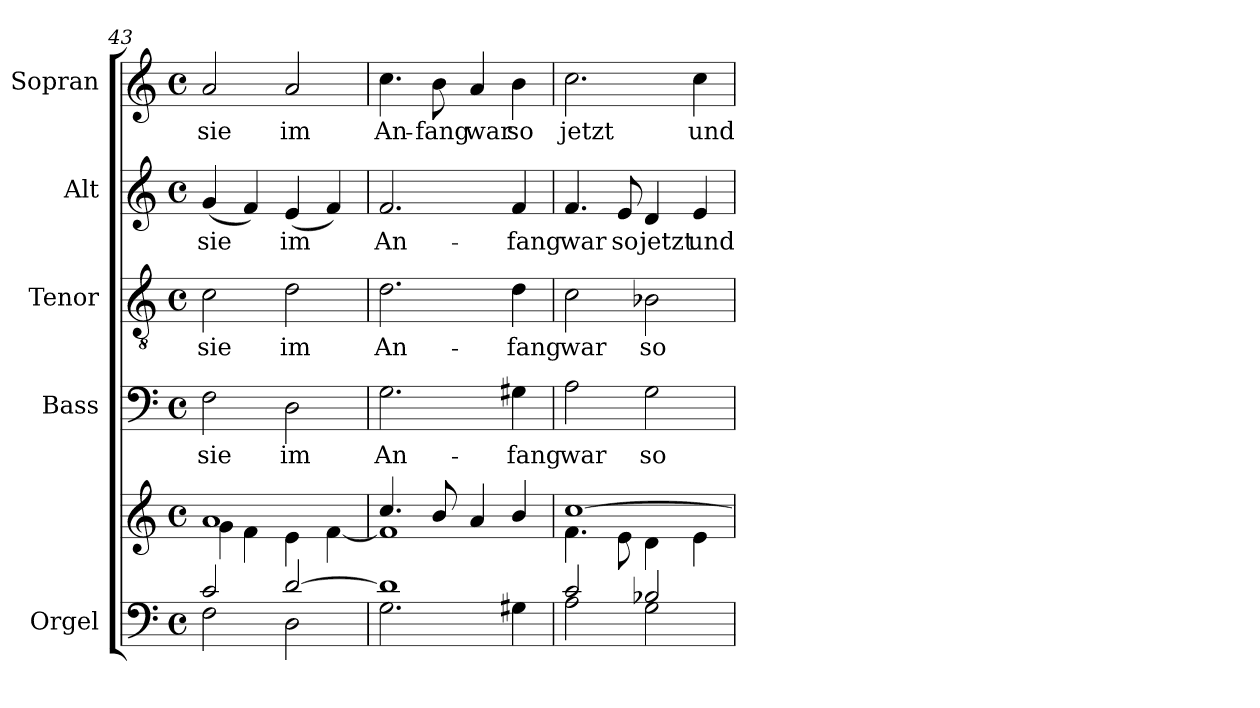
**kern	**kern	**kern	**text	**kern	**text	**kern	**text	**kern	**text
*part5	*part5	*part4	*part4	*part3	*part3	*part2	*part2	*part1	*part1
*staff6	*staff5	*staff4	*staff4	*staff3	*staff3	*staff2	*staff2	*staff1	*staff1
*I"Orgel	*	*I"Bass	*	*I"Tenor	*	*I"Alt	*	*I"Sopran	*
*I'Org.	*	*I'B	*	*I'T	*	*I'A	*	*I'S	*
*clefF4	*clefG2	*clefF4	*	*clefGv2	*	*clefG2	*	*clefG2	*
*k[]	*k[]	*k[]	*	*k[]	*	*k[]	*	*k[]	*
*C:	*C:	*C:	*	*C:	*	*C:	*	*C:	*
*M4/4	*M4/4	*M4/4	*	*M4/4	*	*M4/4	*	*M4/4	*
*met(c)	*met(c)	*met(c)	*	*met(c)	*	*met(c)	*	*met(c)	*
=43	=43	=43	=43	=43	=43	=43	=43	=43	=43
*^	*^	*	*	*	*	*	*	*	*
!	!	!	!	!	!LO:LY:b	!	!LO:LY:b	!	!LO:LY:b	!	!LO:LY:b
2c/	2F\	1a	4g\	2F\	sie	2c\	sie	(<4g/	sie	2a/	sie
.	.	.	4f\	.	.	.	.	4f/)	.	.	.
!	!	!	!	!	!LO:LY:b	!	!LO:LY:b	!	!LO:LY:b	!	!LO:LY:b
[>2d/	2D\	.	4e\	2D\	im	2d\	im	(<4e/	im	2a/	im
.	.	.	[<4f\	.	.	.	.	4f/)	.	.	.
=44	=44	=44	=44	=44	=44	=44	=44	=44	=44	=44	=44
!	!	!	!	!	!LO:LY:b	!	!LO:LY:b	!	!LO:LY:b	!	!LO:LY:b
1d]	2.G\	4.cc/	1f]	2.G\	An-	2.d\	An-	2.f/	An-	4.cc\	An-
!	!	!	!	!	!	!	!	!	!	!	!LO:LY:b
.	.	8b/	.	.	.	.	.	.	.	8b\	-fang
!	!	!	!	!	!	!	!	!	!	!	!LO:LY:b
.	.	4a/	.	.	.	.	.	.	.	4a/	war
!	!	!	!	!	!LO:LY:b	!	!LO:LY:b	!	!LO:LY:b	!	!LO:LY:b
.	4G#X\	4b/	.	4G#X\	-fang	4d\	-fang	4f/	-fang	4b\	so
=45	=45	=45	=45	=45	=45	=45	=45	=45	=45	=45	=45
!	!	!	!	!	!LO:LY:b	!	!LO:LY:b	!	!LO:LY:b	!	!LO:LY:b
2c/	2A\	[>1cc	4.f\	2A\	war	2c\	war	4.f/	war	2.cc\	jetzt
!	!	!	!	!	!	!	!	!	!LO:LY:b	!	!
.	.	.	8e\	.	.	.	.	8e/	so	.	.
!	!	!	!	!	!LO:LY:b	!	!LO:LY:b	!	!LO:LY:b	!	!
2B-X/	2G\	.	4d\	2G\	so	2B-X\	so	4d/	jetzt	.	.
!	!	!	!	!	!	!	!	!	!LO:LY:b	!	!LO:LY:b
.	.	.	4e\	.	.	.	.	4e/	und	4cc\	und
*v	*v	*	*	*	*	*	*	*	*	*	*
*	*v	*v	*	*	*	*	*	*	*	*
=	=	=	=	=	=	=	=	=	=
*-	*-	*-	*-	*-	*-	*-	*-	*-	*-
